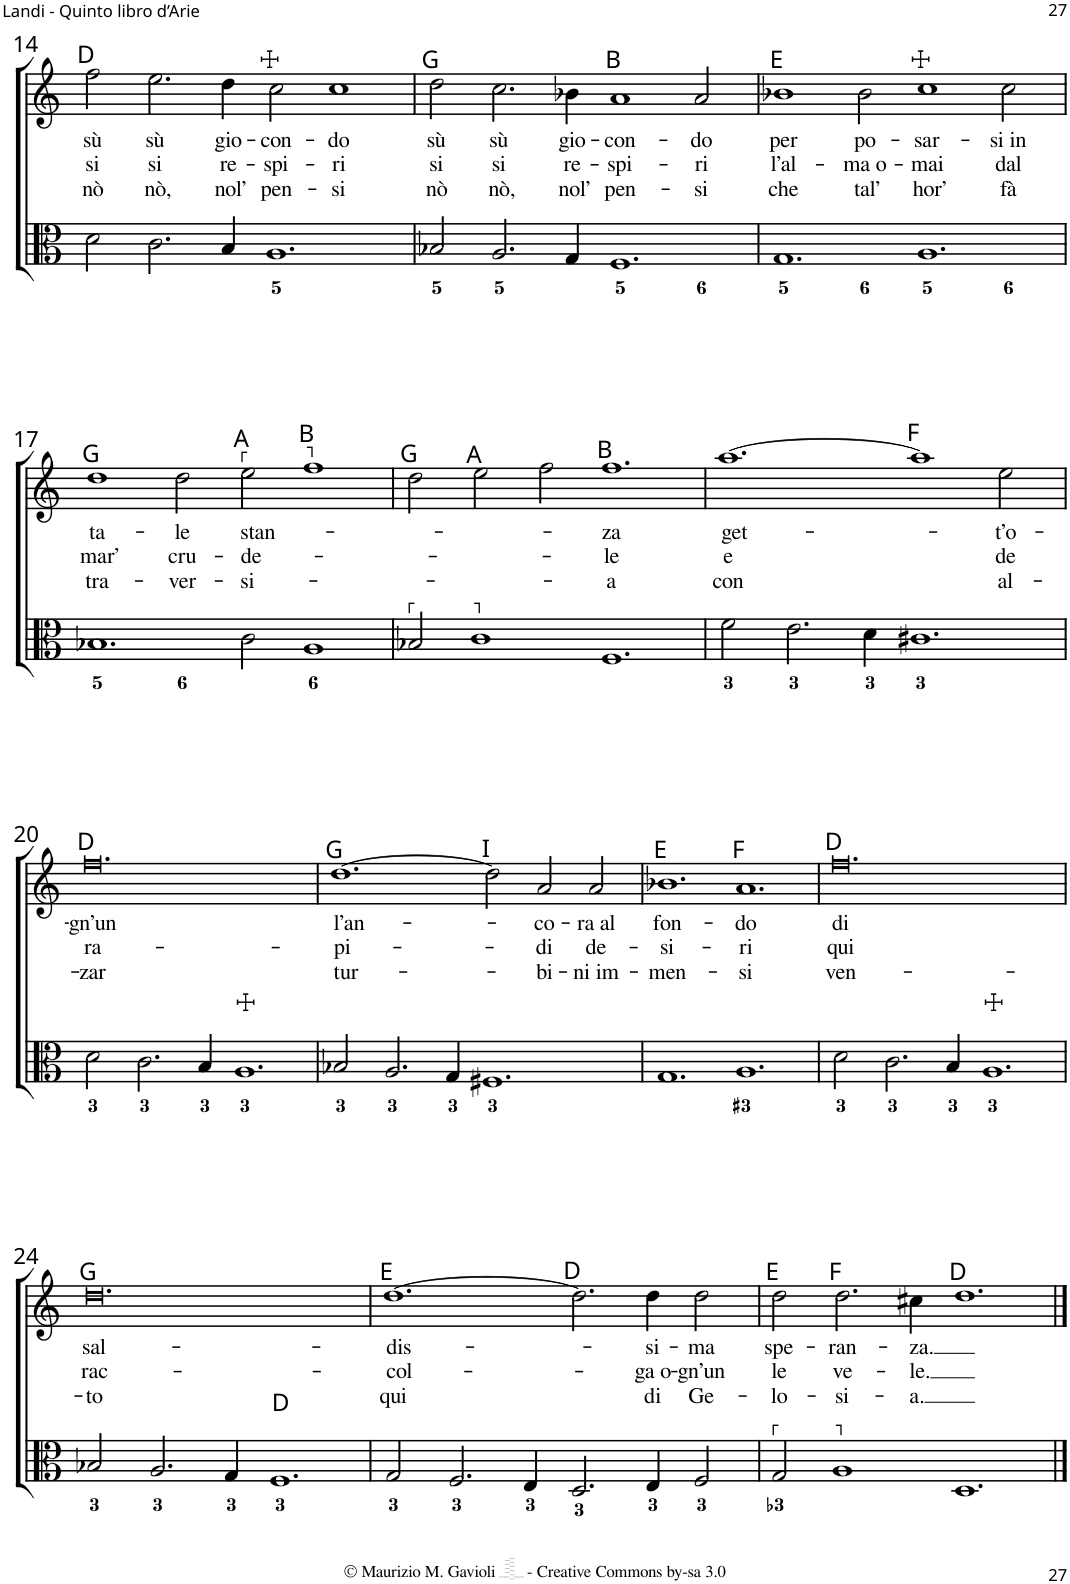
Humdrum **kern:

**kern	**kern	**text	**text	**text
*part2	*part1	*part1	*part1	*part1
*staff2	*staff1	*staff1	*staff1	*staff1
*I"Viola da gamba	*I"Voice	*	*	*
!!LO:PB:g=z
*clefC3	*clefG2	*	*	*
*k[]	*k[]	*	*	*
*M3/2	*M3/2	*	*	*
=14	=14	=14	=14	=14
!	!LO:TX:a:t=D	!	!	!
!	!	!LO:LY:b	!LO:LY:b	!LO:LY:b
2d\	2ff\	sù	si	nò
!	!	!LO:LY:b	!LO:LY:b	!LO:LY:b
2.c\	2.ee\	sù	si	nò,
!	!	!LO:LY:b	!LO:LY:b	!LO:LY:b
4B/	4dd\	gio-	re-	nol’
!	!LO:TX:a:t=☩	!	!	!
!	!	!LO:LY:b	!LO:LY:b	!LO:LY:b
1.A	2cc\	-con-	-spi-	pen-
!	!	!LO:LY:b	!LO:LY:b	!LO:LY:b
.	1cc	-do	-ri	-si
=15	=15	=15	=15	=15
!	!LO:TX:a:t=G	!	!	!
!	!	!LO:LY:b	!LO:LY:b	!LO:LY:b
2B-X/	2dd\	sù	si	nò
!	!	!LO:LY:b	!LO:LY:b	!LO:LY:b
2.A/	2.cc\	sù	si	nò,
!	!	!LO:LY:b	!LO:LY:b	!LO:LY:b
4G/	4b-X\	gio-	re-	nol’
!	!LO:TX:a:t=B	!	!	!
!	!	!LO:LY:b	!LO:LY:b	!LO:LY:b
1.F	1a	-con-	-spi-	pen-
!	!	!LO:LY:b	!LO:LY:b	!LO:LY:b
.	2a/	-do	-ri	-si
=16	=16	=16	=16	=16
!	!LO:TX:a:t=E	!	!	!
!	!	!LO:LY:b	!LO:LY:b	!LO:LY:b
1.G	1b-X	per	l’al-	che
!	!	!LO:LY:b	!LO:LY:b	!LO:LY:b
.	2b-\	po-	-ma o-	tal’
!	!LO:TX:a:t=☩	!	!	!
!	!	!LO:LY:b	!LO:LY:b	!LO:LY:b
1.A	1cc	-sar-	-mai	hor’
!	!	!LO:LY:b	!LO:LY:b	!LO:LY:b
.	2cc\	-si in	dal	fà
!!LO:LB:g=z
=17	=17	=17	=17	=17
!	!LO:TX:a:t=G	!	!	!
!	!	!LO:LY:b	!LO:LY:b	!LO:LY:b
1.B-X	1dd	ta-	mar’	tra-
!	!	!LO:LY:b	!LO:LY:b	!LO:LY:b
.	2dd\	-le	cru-	-ver-
!	!LO:TX:a:t=┌	!	!	!
!	!LO:TX:a:t=A	!	!	!
!	!	!LO:LY:b	!LO:LY:b	!LO:LY:b
2c\	2ee\	stan-	-de-	-si-
!	!LO:TX:a:t=┐	!	!	!
!	!LO:TX:a:t=B	!	!	!
1A	1ff	.	.	.
=18	=18	=18	=18	=18
!	!LO:TX:a:t=G	!	!	!
!LO:TX:a:t=┌	!	!	!	!
2B-X/	2dd\	.	.	.
!	!LO:TX:a:t=A	!	!	!
!LO:TX:a:t=┐	!	!	!	!
1c	2ee\	.	.	.
.	2ff\	.	.	.
!	!LO:TX:a:t=B	!	!	!
!	!	!LO:LY:b	!LO:LY:b	!LO:LY:b
1.F	1.ff	-za	-le	-a
=19	=19	=19	=19	=19
!	!	!LO:LY:b	!LO:LY:b	!LO:LY:b
2f\	[1.aa	get-	e	con
2.e\	.	.	.	.
4d\	.	.	.	.
!	!LO:TX:a:t=F	!	!	!
1.c#X	1aa]	.	.	.
!	!	!LO:LY:b	!LO:LY:b	!LO:LY:b
.	2ee\	-t’o-	de	al-
!!LO:LB:g=z
=20	=20	=20	=20	=20
!	!LO:TX:a:t=D	!	!	!
!	!	!LO:LY:b	!LO:LY:b	!LO:LY:b
2d\	[1.ff	-gn’un	ra-	-zar
2.c\	.	.	.	.
4B/	.	.	.	.
!LO:TX:a:t=☩	!	!	!	!
1.A	1.ryy	.	.	.
=21	=21	=21	=21	=21
!	!LO:TX:a:t=G	!	!	!
!	!	!LO:LY:b	!LO:LY:b	!LO:LY:b
2B-X/	[1.dd	l’an-	-pi-	tur-
2.A/	.	.	.	.
4G/	.	.	.	.
!	!LO:TX:a:t=I	!	!	!
1.F#X	1.ff]	.	.	.
1.ryy	2dd\]	.	.	.
!	!	!LO:LY:b	!LO:LY:b	!LO:LY:b
.	2a/	-co-	-di	-bi-
!	!	!LO:LY:b	!LO:LY:b	!LO:LY:b
.	2a/	-ra al	de-	-ni im-
=22	=22	=22	=22	=22
!	!LO:TX:a:t=E	!	!	!
!	!	!LO:LY:b	!LO:LY:b	!LO:LY:b
1.G	1.b-X	fon-	-si-	-men-
!	!LO:TX:a:t=F	!	!	!
!	!	!LO:LY:b	!LO:LY:b	!LO:LY:b
1.A	1.a	-do	-ri	-si
=23	=23	=23	=23	=23
!	!LO:TX:a:t=D	!	!	!
!	!	!LO:LY:b	!LO:LY:b	!LO:LY:b
2d\	[1.ff	di	qui	ven-
2.c\	.	.	.	.
4B/	.	.	.	.
!LO:TX:a:t=☩	!	!	!	!
1.A	1.ryy	.	.	.
!!LO:LB:g=z
=24	=24	=24	=24	=24
!	!LO:TX:a:t=G	!	!	!
!	!	!LO:LY:b	!LO:LY:b	!LO:LY:b
2B-X/	[1.dd	sal-	rac-	-to
2.A/	.	.	.	.
4G/	.	.	.	.
!LO:TX:a:t=D	!	!	!	!
1.F	1.ff]	.	.	.
=25	=25	=25	=25	=25
!	!LO:TX:a:t=E	!	!	!
!	!	!LO:LY:b	!LO:LY:b	!LO:LY:b
2G/	[1.dd	-dis-	-col-	qui
2.F/	.	.	.	.
4E/	.	.	.	.
!	!LO:TX:a:t=D	!	!	!
2.D/	1.dd]	.	.	.
4E/	.	.	.	.
2F/	.	.	.	.
1.ryy	2.dd\]	.	.	.
!	!	!LO:LY:b	!LO:LY:b	!LO:LY:b
.	4dd\	-si-	-ga o-	di
!	!	!LO:LY:b	!LO:LY:b	!LO:LY:b
.	2dd\	-ma	-gn’un	Ge-
=26	=26	=26	=26	=26
!	!LO:TX:a:t=E	!	!	!
!LO:TX:a:t=┌	!	!	!	!
!	!	!LO:LY:b	!LO:LY:b	!LO:LY:b
2G/	2dd\	spe-	le	-lo-
!	!LO:TX:a:t=F	!	!	!
!LO:TX:a:t=┐	!	!	!	!
!	!	!LO:LY:b	!LO:LY:b	!LO:LY:b
1A	2.dd\	-ran-	ve-	-si-
!	!	!LO:LY:b	!LO:LY:b	!LO:LY:b
.	4cc#X\	-za.	-le.	-a.
!	!LO:TX:a:t=D	!	!	!
1.D	1.dd	.	.	.
==	==	==	==	==
*-	*-	*-	*-	*-
